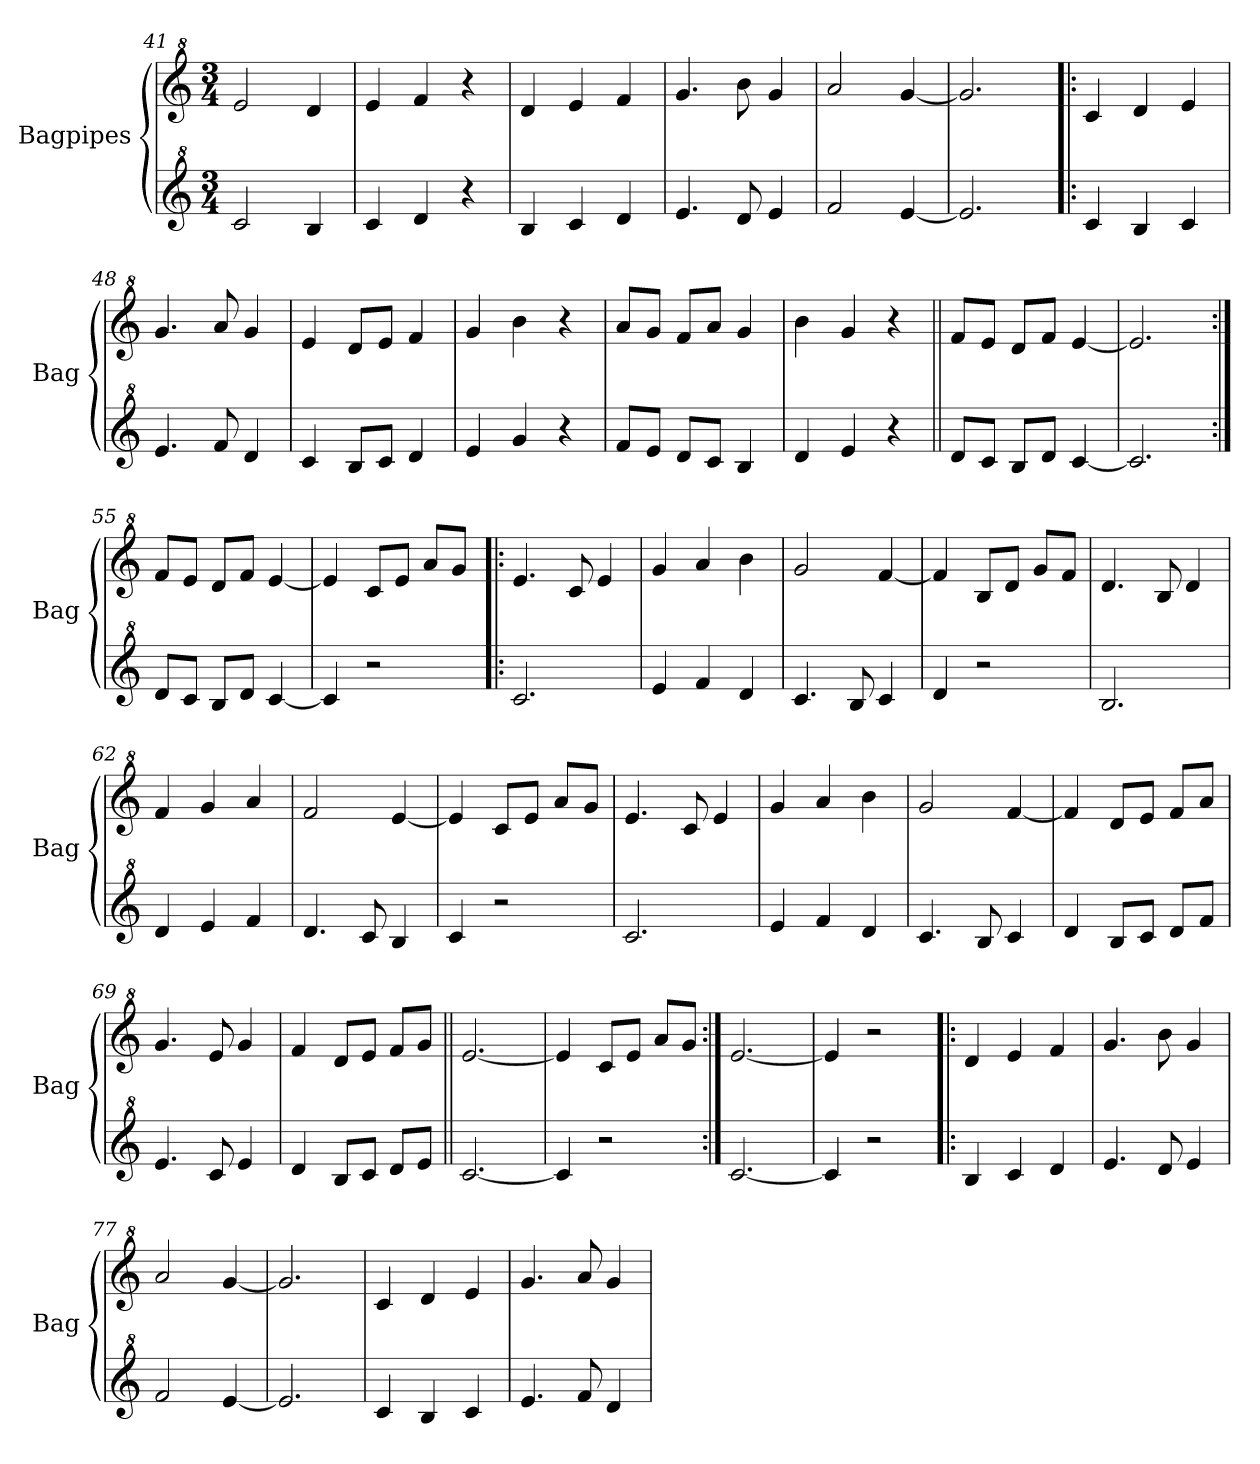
**kern	**kern
*part2	*part1
*staff2	*staff1
*I"Bagpipes	*I"Bagpipes
*I'Bag	*I'Bag
*clefG^2	*clefG^2
*k[]	*k[]
*C:	*C:
*M3/4	*M3/4
=41	=41
2cc/	2ee/
4b/	4dd/
=42	=42
4cc/	4ee/
4dd/	4ff/
4r	4r
=43	=43
4b/	4dd/
4cc/	4ee/
4dd/	4ff/
=44	=44
4.ee/	4.gg/
8dd/	8bb\
4ee/	4gg/
=45	=45
2ff/	2aa/
[4ee/	[4gg/
!!LO:LB:g=z
=46	=46
2.ee/]	2.gg/]
=47!|:	=47!|:
4cc/	4cc/
4b/	4dd/
4cc/	4ee/
=48	=48
4.ee/	4.gg/
8ff/	8aa/
4dd/	4gg/
=49	=49
4cc/	4ee/
8b/L	8dd/L
8cc/J	8ee/J
4dd/	4ff/
=50	=50
4ee/	4gg/
4gg/	4bb\
4r	4r
=51	=51
8ff/L	8aa/L
8ee/J	8gg/J
8dd/L	8ff/L
8cc/J	8aa/J
4b/	4gg/
=52	=52
4dd/	4bb\
4ee/	4gg/
4r	4r
=53||	=53||
8dd/L	8ff/L
8cc/J	8ee/J
8b/L	8dd/L
8dd/J	8ff/J
[4cc/	[4ee/
=54	=54
2.cc/]	2.ee/]
=55:|!	=55:|!
8dd/L	8ff/L
8cc/J	8ee/J
8b/L	8dd/L
8dd/J	8ff/J
[4cc/	[4ee/
=56	=56
4cc/]	4ee/]
2r	8cc/L
.	8ee/J
.	8aa/L
.	8gg/J
!!LO:LB:g=z
=57!|:	=57!|:
2.cc/	4.ee/
.	8cc/
.	4ee/
=58	=58
4ee/	4gg/
4ff/	4aa/
4dd/	4bb\
=59	=59
4.cc/	2gg/
8b/	.
4cc/	[4ff/
=60	=60
4dd/	4ff/]
2r	8b/L
.	8dd/J
.	8gg/L
.	8ff/J
=61	=61
2.b/	4.dd/
.	8b/
.	4dd/
=62	=62
4dd/	4ff/
4ee/	4gg/
4ff/	4aa/
=63	=63
4.dd/	2ff/
8cc/	.
4b/	[4ee/
=64	=64
4cc/	4ee/]
2r	8cc/L
.	8ee/J
.	8aa/L
.	8gg/J
=65	=65
2.cc/	4.ee/
.	8cc/
.	4ee/
=66	=66
4ee/	4gg/
4ff/	4aa/
4dd/	4bb\
!!LO:PB:g=z
=67	=67
4.cc/	2gg/
8b/	.
4cc/	[4ff/
=68	=68
4dd/	4ff/]
8b/L	8dd/L
8cc/J	8ee/J
8dd/L	8ff/L
8ff/J	8aa/J
=69	=69
4.ee/	4.gg/
8cc/	8ee/
4ee/	4gg/
=70	=70
4dd/	4ff/
8b/L	8dd/L
8cc/J	8ee/J
8dd/L	8ff/L
8ee/J	8gg/J
=71||	=71||
[2.cc/	[2.ee/
=72	=72
4cc/]	4ee/]
2r	8cc/L
.	8ee/J
.	8aa/L
.	8gg/J
=73:|!	=73:|!
[2.cc/	[2.ee/
=74	=74
4cc/]	4ee/]
2r	2r
=75!|:	=75!|:
4b/	4dd/
4cc/	4ee/
4dd/	4ff/
=76	=76
4.ee/	4.gg/
8dd/	8bb\
4ee/	4gg/
=77	=77
2ff/	2aa/
[4ee/	[4gg/
=78	=78
2.ee/]	2.gg/]
!!LO:LB:g=z
=79	=79
4cc/	4cc/
4b/	4dd/
4cc/	4ee/
=80	=80
4.ee/	4.gg/
8ff/	8aa/
4dd/	4gg/
=	=
*-	*-
